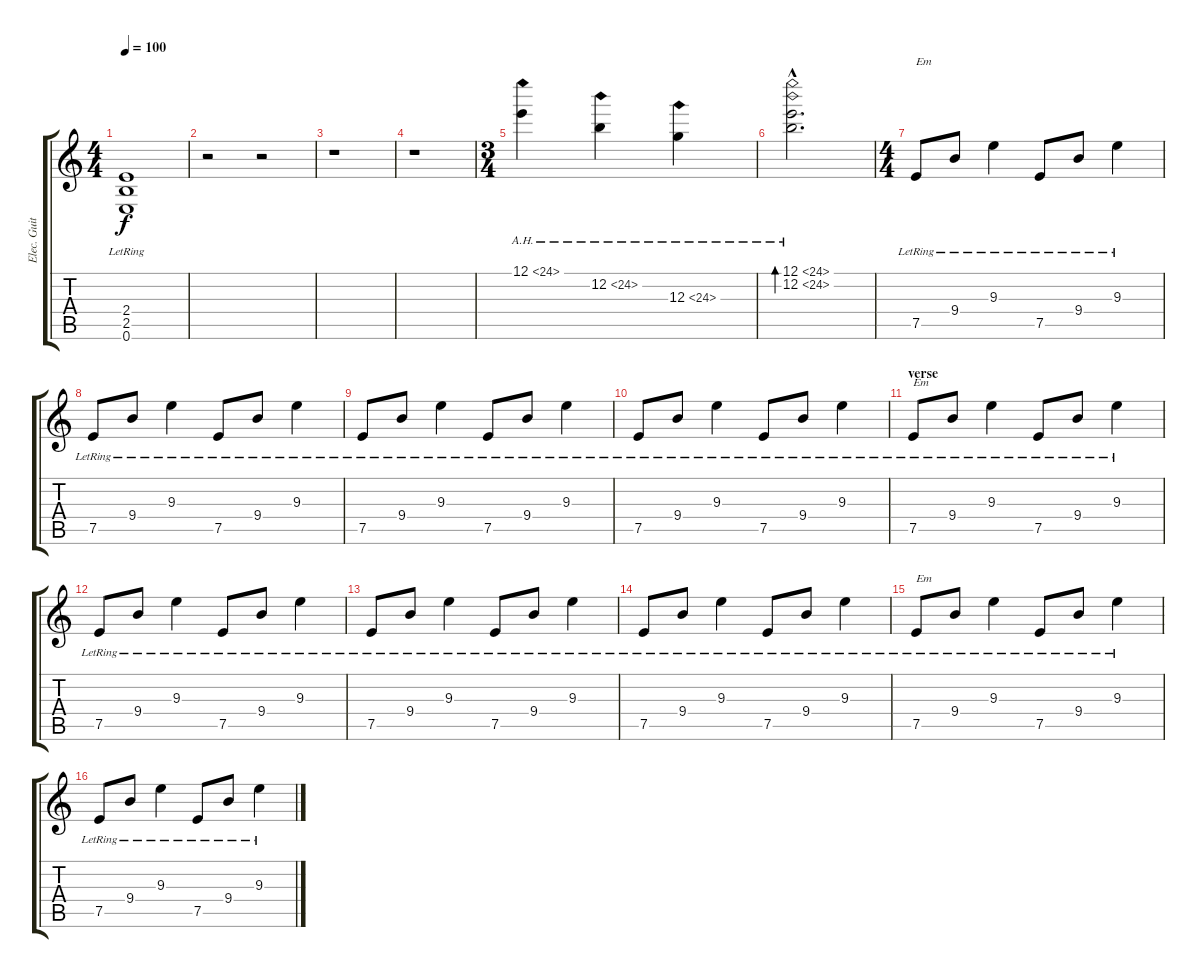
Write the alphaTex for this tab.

\track ("Elec. Guit. 2" "Elec. Guit") {instrument overdrivenguitar}
\staff {score tabs}
\tuning (E4 B3 G3 D3 A2 E2) {hide}
\ts (4 4)
\tempo 100
\clef g2
\ks c
(2.4{lr} 2.5{lr} 0.6{lr}).1{dy f} |
r.2 r.2 |
r.1 |
r.1 |
\ts (3 4)
12.1{ah 12}.4{instrument electricguitarclean} 12.2{ah 12}.4 12.3{ah 12}.4 |
(12.1{ah 12 hac} 12.2{ah 12 hac}).2{d bd 480} |
\ts (4 4)
7.5{lr}.8{txt "Em" instrument electricguitarclean} 9.4{lr}.8 9.3{lr}.4 7.5{lr}.8 9.4{lr}.8 9.3{lr}.4 |
7.5{lr}.8 9.4{lr}.8 9.3{lr}.4 7.5{lr}.8 9.4{lr}.8 9.3{lr}.4 |
7.5{lr}.8 9.4{lr}.8 9.3{lr}.4 7.5{lr}.8 9.4{lr}.8 9.3{lr}.4 |
7.5{lr}.8 9.4{lr}.8 9.3{lr}.4 7.5{lr}.8 9.4{lr}.8 9.3{lr}.4 |
\section ("" "verse")
7.5{lr}.8{txt "Em" instrument electricguitarclean} 9.4{lr}.8 9.3{lr}.4 7.5{lr}.8 9.4{lr}.8 9.3{lr}.4 |
7.5{lr}.8 9.4{lr}.8 9.3{lr}.4 7.5{lr}.8 9.4{lr}.8 9.3{lr}.4 |
7.5{lr}.8 9.4{lr}.8 9.3{lr}.4 7.5{lr}.8 9.4{lr}.8 9.3{lr}.4 |
7.5{lr}.8 9.4{lr}.8 9.3{lr}.4 7.5{lr}.8 9.4{lr}.8 9.3{lr}.4 |
7.5{lr}.8{txt "Em" instrument electricguitarclean} 9.4{lr}.8 9.3{lr}.4 7.5{lr}.8 9.4{lr}.8 9.3{lr}.4 |
7.5{lr}.8 9.4{lr}.8 9.3{lr}.4 7.5{lr}.8 9.4{lr}.8 9.3{lr}.4
